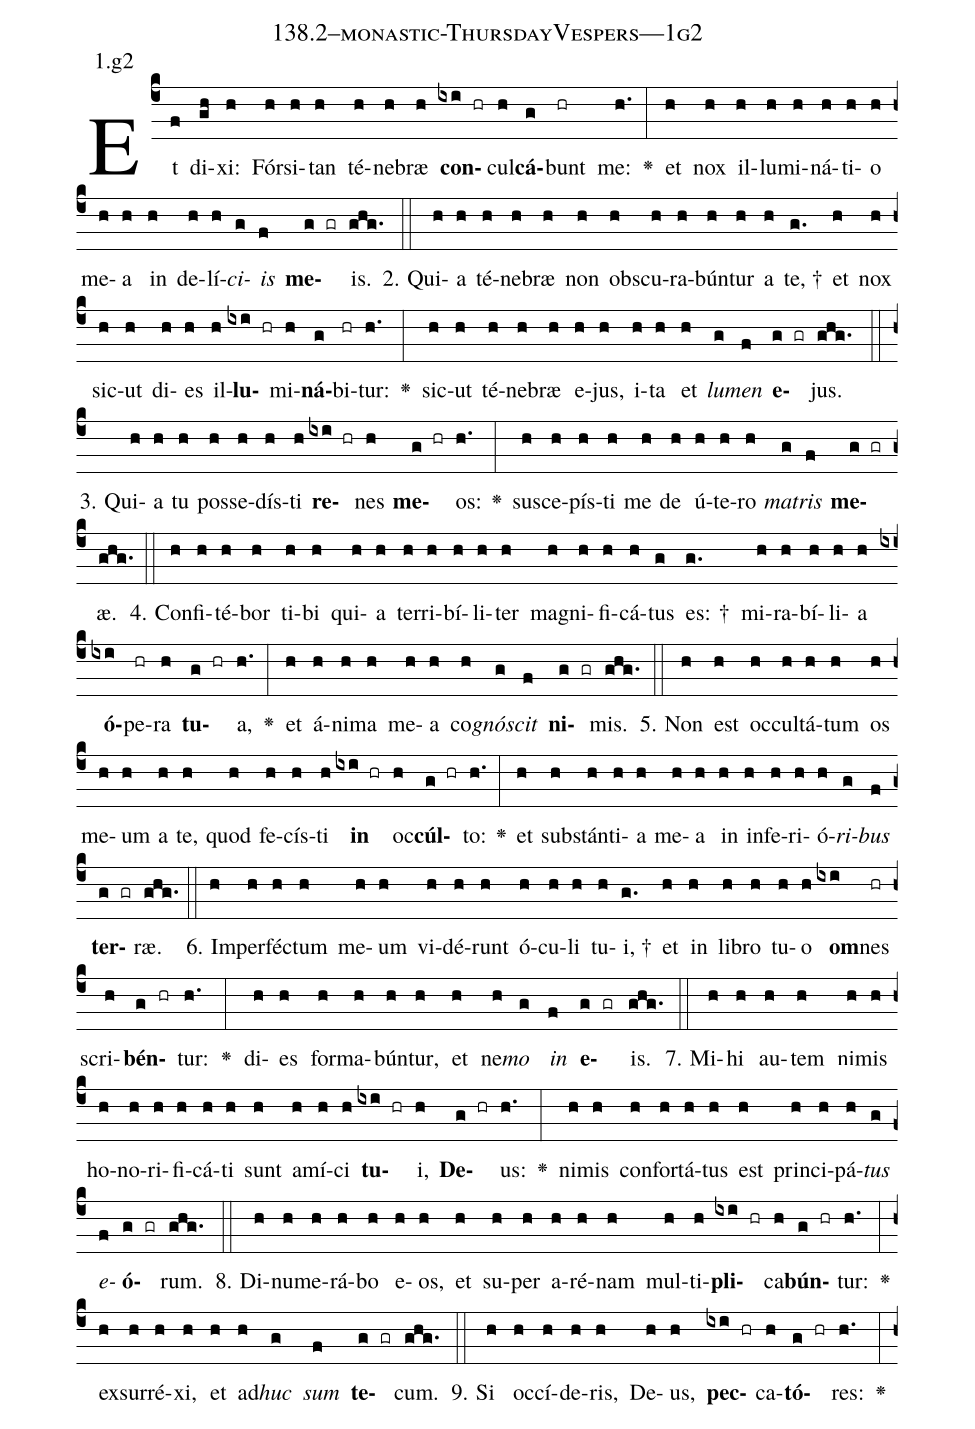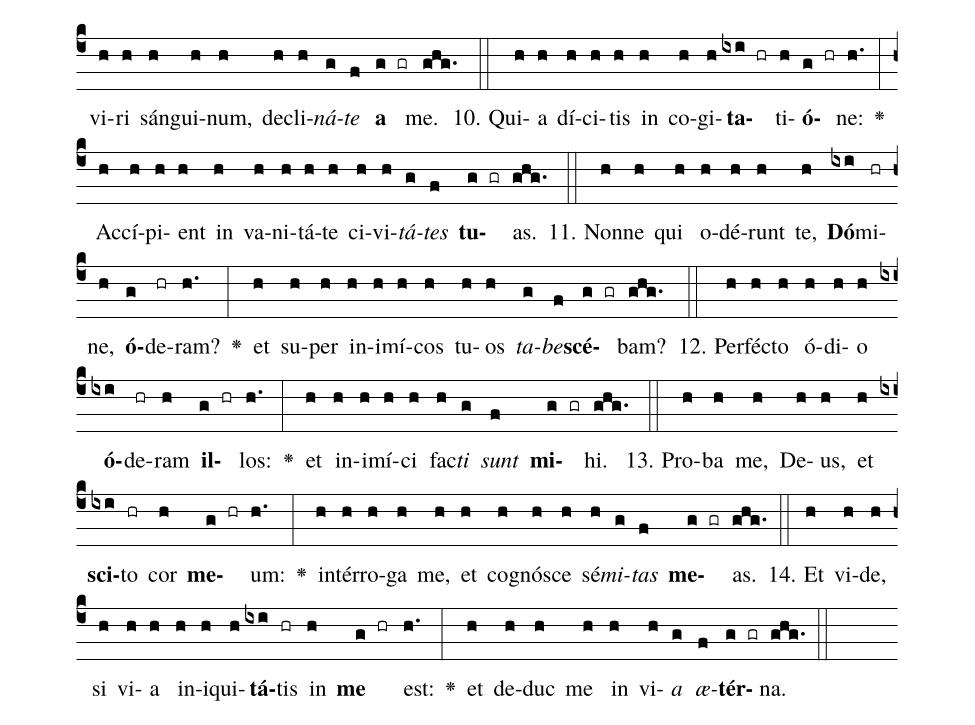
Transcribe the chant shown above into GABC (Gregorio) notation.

name: 138.2--monastic-ThursdayVespers---1g2;
annotation: 1.g2;
%%
(c4)Et(f) di(gh)xi:(h) Fór(h)si(h)tan(h) té(h)ne(h)bræ(h) <b>con</b>(ixi hr)cul(h)<b>cá</b>(g)bunt(hr) me:(h.) <v>\greheightstar</v>(:) et(h) nox(h) il(h)lu(h)mi(h)ná(h)ti(h)o(h) me(h)a(h) in(h) de(h)lí(h)<i>ci</i>(g)<i>is</i>(f) <b>me</b>(g gr)is.(ghg.) (::)
2. Qui(h)a(h) té(h)ne(h)bræ(h) non(h) obs(h)cu(h)ra(h)bún(h)tur(h) a(h) te, †(g.) et(h) nox(h) sic(h)ut(h) di(h)es(h) il(h)<b>lu</b>(ixi hr)mi(h)<b>ná</b>(g)bi(hr)tur:(h.) <v>\greheightstar</v>(:) sic(h)ut(h) té(h)ne(h)bræ(h) e(h)jus,(h) i(h)ta(h) et(h) <i>lu</i>(g)<i>men</i>(f) <b>e</b>(g gr)jus.(ghg.) (::)
3. Qui(h)a(h) tu(h) pos(h)se(h)dís(h)ti(h) <b>re</b>(ixi hr)nes(h) <b>me</b>(g hr)os:(h.) <v>\greheightstar</v>(:) su(h)sce(h)pís(h)ti(h) me(h) de(h) ú(h)te(h)ro(h) <i>ma</i>(g)<i>tris</i>(f) <b>me</b>(g gr)æ.(ghg.) (::)
4. Con(h)fi(h)té(h)bor(h) ti(h)bi(h) qui(h)a(h) ter(h)ri(h)bí(h)li(h)ter(h) ma(h)gni(h)fi(h)cá(h)tus(g) es: †(g.) mi(h)ra(h)bí(h)li(h)a(h) <b>ó</b>(ixi)pe(hr)ra(h) <b>tu</b>(g hr)a,(h.) <v>\greheightstar</v>(:) et(h) á(h)ni(h)ma(h) me(h)a(h) co(h)<i>gnó</i>(g)<i>scit</i>(f) <b>ni</b>(g gr)mis.(ghg.) (::)
5. Non(h) est(h) oc(h)cul(h)tá(h)tum(h) os(h) me(h)um(h) a(h) te,(h) quod(h) fe(h)cís(h)ti(h) <b>in</b>(ixi hr) oc(h)<b>cúl</b>(g hr)to:(h.) <v>\greheightstar</v>(:) et(h) sub(h)stán(h)ti(h)a(h) me(h)a(h) in(h) in(h)fe(h)ri(h)ó(h)<i>ri</i>(g)<i>bus</i>(f) <b>ter</b>(g gr)ræ.(ghg.) (::)
6. Im(h)per(h)féc(h)tum(h) me(h)um(h) vi(h)dé(h)runt(h) ó(h)cu(h)li(h) tu(h)i, †(g.) et(h) in(h) li(h)bro(h) tu(h)o(h) <b>om</b>(ixi)nes(hr) scri(h)<b>bén</b>(g hr)tur:(h.) <v>\greheightstar</v>(:) di(h)es(h) for(h)ma(h)bún(h)tur,(h) et(h) ne(h)<i>mo</i>(g) <i>in</i>(f) <b>e</b>(g gr)is.(ghg.) (::)
7. Mi(h)hi(h) au(h)tem(h) ni(h)mis(h) ho(h)no(h)ri(h)fi(h)cá(h)ti(h) sunt(h) a(h)mí(h)ci(h) <b>tu</b>(ixi hr)i,(h) <b>De</b>(g hr)us:(h.) <v>\greheightstar</v>(:) ni(h)mis(h) con(h)for(h)tá(h)tus(h) est(h) prin(h)ci(h)pá(h)<i>tus</i>(g) <i>e</i>(f)<b>ó</b>(g gr)rum.(ghg.) (::)
8. Di(h)nu(h)me(h)rá(h)bo(h) e(h)os,(h) et(h) su(h)per(h) a(h)ré(h)nam(h) mul(h)ti(h)<b>pli</b>(ixi hr)ca(h)<b>bún</b>(g hr)tur:(h.) <v>\greheightstar</v>(:) ex(h)sur(h)ré(h)xi,(h) et(h) ad(h)<i>huc</i>(g) <i>sum</i>(f) <b>te</b>(g gr)cum.(ghg.) (::)
9. Si(h) oc(h)cí(h)de(h)ris,(h) De(h)us,(h) <b>pec</b>(ixi hr)ca(h)<b>tó</b>(g hr)res:(h.) <v>\greheightstar</v>(:) vi(h)ri(h) sán(h)gui(h)num,(h) de(h)cli(h)<i>ná</i>(g)<i>te</i>(f) <b>a</b>(g gr) me.(ghg.) (::)
10. Qui(h)a(h) dí(h)ci(h)tis(h) in(h) co(h)gi(h)<b>ta</b>(ixi hr)ti(h)<b>ó</b>(g hr)ne:(h.) <v>\greheightstar</v>(:) Ac(h)cí(h)pi(h)ent(h) in(h) va(h)ni(h)tá(h)te(h) ci(h)vi(h)<i>tá</i>(g)<i>tes</i>(f) <b>tu</b>(g gr)as.(ghg.) (::)
11. Non(h)ne(h) qui(h) o(h)dé(h)runt(h) te,(h) <b>Dó</b>(ixi)mi(hr)ne,(h) <b>ó</b>(g)de(hr)ram?(h.) <v>\greheightstar</v>(:) et(h) su(h)per(h) in(h)i(h)mí(h)cos(h) tu(h)os(h) <i>ta</i>(g)<i>be</i>(f)<b>scé</b>(g gr)bam?(ghg.) (::)
12. Per(h)féc(h)to(h) ó(h)di(h)o(h) <b>ó</b>(ixi)de(hr)ram(h) <b>il</b>(g hr)los:(h.) <v>\greheightstar</v>(:) et(h) in(h)i(h)mí(h)ci(h) fac(h)<i>ti</i>(g) <i>sunt</i>(f) <b>mi</b>(g gr)hi.(ghg.) (::)
13. Pro(h)ba(h) me,(h) De(h)us,(h) et(h) <b>sci</b>(ixi)to(hr) cor(h) <b>me</b>(g hr)um:(h.) <v>\greheightstar</v>(:) in(h)tér(h)ro(h)ga(h) me,(h) et(h) co(h)gnó(h)sce(h) sé(h)<i>mi</i>(g)<i>tas</i>(f) <b>me</b>(g gr)as.(ghg.) (::)
14. Et(h) vi(h)de,(h) si(h) vi(h)a(h) in(h)i(h)qui(h)<b>tá</b>(ixi)tis(hr) in(h) <b>me</b>(g hr) est:(h.) <v>\greheightstar</v>(:) et(h) de(h)duc(h) me(h) in(h) vi(h)<i>a</i>(g) <i>æ</i>(f)<b>tér</b>(g gr)na.(ghg.) (::)
